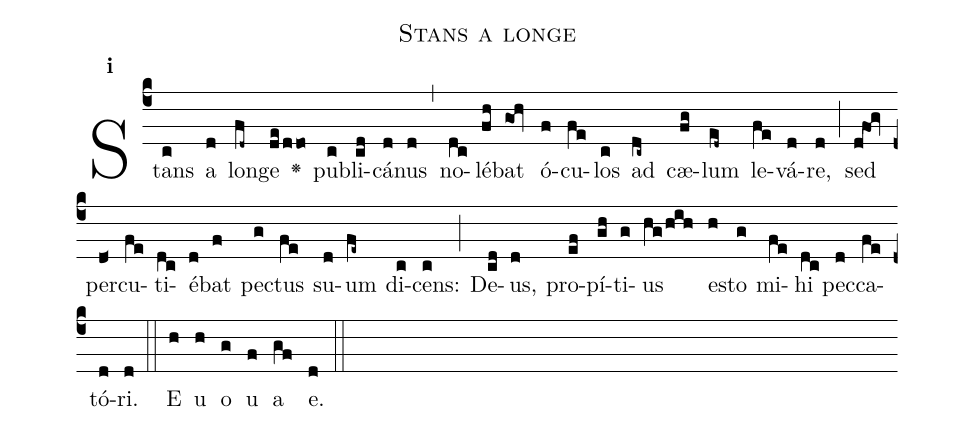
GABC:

name:Stans a longe;
office-part:Antiphona;
mode:1;
%%
initial-style: 1;
name: Stans a longe
book: Antiphonae & Responsoria/Tomus II, p. 61;
occasion: Hebdomada III Quadragesimae Sabbato;
office-part: Laudes Ant E;
user-notes: ;
commentary: ;
annotation: 1d;
centering-scheme: english;
fontsize: 12;
font: OFLSortsMillGoudy;
height: 11;
width: 4.5;
%%
(c4)Stans(c) a(d) lon(fd~)ge(de/ddo) <v>\greheightstar</v>() pu(c)bli(cd)cá(d)nus(d) (,) no(dc)lé(fh)bat(goh) ó(f)cu(fe)los(c) ad(dc~) cæ(fg)lum(ed~) le(fe)vá(d)re,(d) (;) sed(d@fog) per(d<)cu(fe)ti(dc)é(d)bat(f) pe(g)ctus(fe) su(d)um(fe~) di(c)cens:(c) (;) De(cd)us,(d) pro(ef)pí(gh)ti(g)us(hg/hih) e(h)sto(g) mi(fe)hi(dc) pec(d)ca(fe)tó(d)ri.(d) (::)
E(h) u(h) o(g) u(f) a(gf) e.(d) (::)
